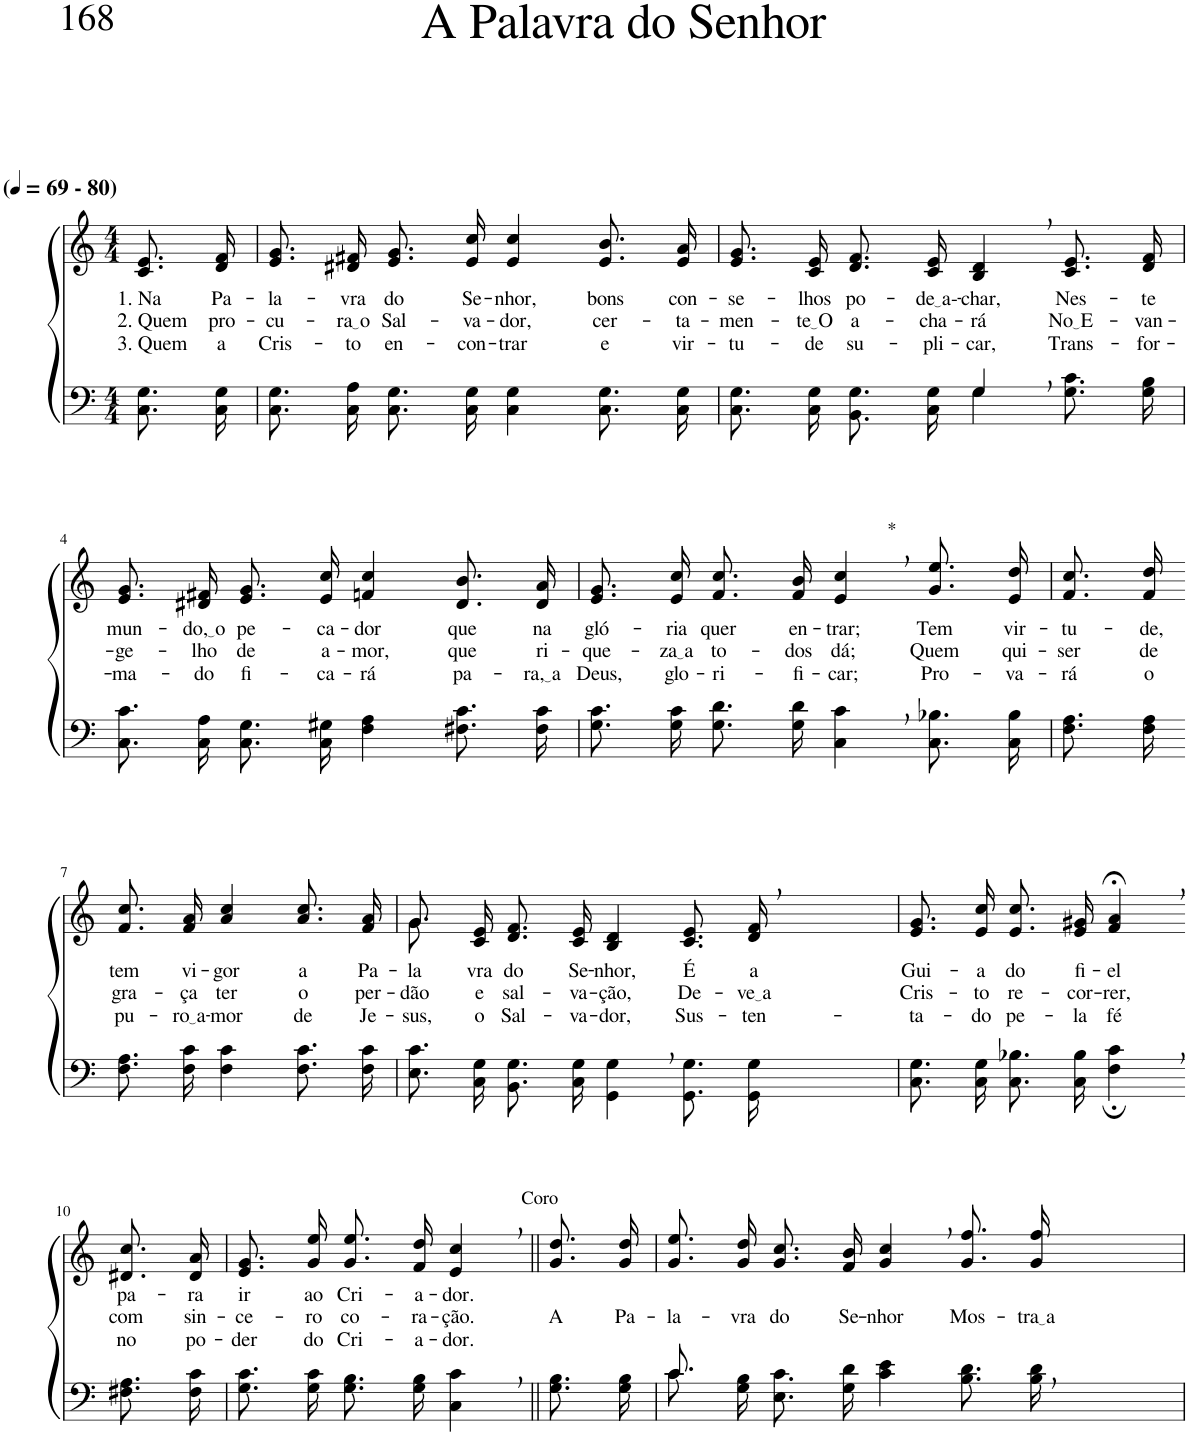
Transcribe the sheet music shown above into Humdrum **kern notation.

**kern	**kern	**text	**text	**text
*part2	*part1	*part1	*part1	*part1
*staff2	*staff1	*staff1	*staff1	*staff1
*I"Parte III e IV	*I"Parte I e II	*	*	*
*clefF4	*clefG2	*	*	*
*Trd1c2	*Trd1c2	*	*	*
*k[]	*k[]	*	*	*
*M4/4	*M4/4	*	*	*
*MM69	*MM69	*	*	*
=1	=1	=1	=1	=1
!	!LO:TX:a:B:t=(	!	!	!
!	!LO:TX:a:B:t=- 80)	!	!	!
!	!	!LO:LY:b	!LO:LY:b	!LO:LY:b
8.C\ 8.G\L	8.c/ 8.e/L	1. Na	2. Quem	3. Quem
!	!	!LO:LY:b	!LO:LY:b	!LO:LY:b
16C\ 16G\Jk	16d/ 16f/Jk	Pa-	pro-	a
=2	=2	=2	=2	=2
!	!	!LO:LY:b	!LO:LY:b	!LO:LY:b
8.C\ 8.G\L	8.e/ 8.g/L	-la-	-cu-	Cris-
!	!	!LO:LY:b	!LO:LY:b	!LO:LY:b
16C\ 16A\Jk	16d#X/ 16f#X/Jk	-vra	ra o	-to
!	!	!LO:LY:b	!LO:LY:b	!LO:LY:b
8.C\ 8.G\L	8.e/ 8.g/L	do	Sal-	en-
!	!	!LO:LY:b	!LO:LY:b	!LO:LY:b
16C\ 16G\Jk	16e/ 16cc/Jk	Se-	-va-	-con-
!	!	!LO:LY:b	!LO:LY:b	!LO:LY:b
4C\ 4G\	4e/ 4cc/	-nhor,	-dor,	-trar
!	!	!LO:LY:b	!LO:LY:b	!LO:LY:b
8.C\ 8.G\L	8.e/ 8.b/L	bons	cer-	e
!	!	!LO:LY:b	!LO:LY:b	!LO:LY:b
16C\ 16G\Jk	16e/ 16a/Jk	con-	-ta-	vir-
=3	=3	=3	=3	=3
*^	*	*	*	*
!	!	!	!LO:LY:b	!LO:LY:b	!LO:LY:b
2ryy	8.C\ 8.G\L	8.e/ 8.g/L	-se-	-men-	-tu-
!	!	!	!LO:LY:b	!LO:LY:b	!LO:LY:b
.	16C\ 16G\Jk	16c/ 16e/Jk	-lhos	te O	-de
!	!	!	!LO:LY:b	!LO:LY:b	!LO:LY:b
.	8.BB\ 8.G\L	8.d/ 8.f/L	po-	a-	su-
!	!	!	!LO:LY:b	!LO:LY:b	!LO:LY:b
.	16C\ 16G\Jk	16c/ 16e/Jk	de a-	-cha-	-pli-
!	!	!	!LO:LY:b	!LO:LY:b	!LO:LY:b
4G,/	4G\	4B/, 4d/,	-char,	-rá	-car,
!	!	!	!LO:LY:b	!LO:LY:b	!LO:LY:b
4ryy	8.G\ 8.c\L	8.c/ 8.e/L	Nes-	No E	Trans-
!	!	!	!LO:LY:b	!LO:LY:b	!LO:LY:b
.	16G\ 16B\Jk	16d/ 16f/Jk	-te	-van-	-for-
!!LO:LB:g=z
=4	=4	=4	=4	=4	=4
!	!	!	!LO:LY:b	!LO:LY:b	!LO:LY:b
*v	*v	*	*	*	*
8.C\ 8.c\L	8.e/ 8.g/L	mun-	-ge-	-ma-
!	!	!LO:LY:b	!LO:LY:b	!LO:LY:b
16C\ 16A\Jk	16d#X/ 16f#X/Jk	do, o	-lho	-do
!	!	!LO:LY:b	!LO:LY:b	!LO:LY:b
8.C\ 8.G\L	8.e/ 8.g/L	pe-	de	fi-
!	!	!LO:LY:b	!LO:LY:b	!LO:LY:b
16C\ 16G#X\Jk	16e/ 16cc/Jk	-ca-	a-	-ca-
!	!	!LO:LY:b	!LO:LY:b	!LO:LY:b
4F\ 4A\	4fn/ 4cc/	-dor	-mor,	-rá
!	!	!LO:LY:b	!LO:LY:b	!LO:LY:b
8.F#X\ 8.c\L	8.d#/ 8.b/L	que	que	pa-
!	!	!LO:LY:b	!LO:LY:b	!LO:LY:b
16F#\ 16c\Jk	16d#/ 16a/Jk	na	ri-	ra, a
=5	=5	=5	=5	=5
!	!	!LO:LY:b	!LO:LY:b	!LO:LY:b
8.G\ 8.c\L	8.e/ 8.g/L	gló-	-que-	Deus,
!	!	!LO:LY:b	!LO:LY:b	!LO:LY:b
16G\ 16c\Jk	16e/ 16cc/Jk	-ria	za a	glo-
!	!	!LO:LY:b	!LO:LY:b	!LO:LY:b
8.G\ 8.d\L	8.f/ 8.cc/L	quer	to-	-ri-
!	!	!LO:LY:b	!LO:LY:b	!LO:LY:b
16G\ 16d\Jk	16f/ 16b/Jk	en-	-dos	-fi-
!	!LO:TX:a:t=*	!	!	!
!	!	!LO:LY:b	!LO:LY:b	!LO:LY:b
4C\, 4c\,	4e/, 4cc/,	-trar;	dá;	-car;
!	!	!LO:LY:b	!LO:LY:b	!LO:LY:b
8.C\ 8.B-X\L	8.g\ 8.ee\L	Tem	Quem	Pro-
!	!	!LO:LY:b	!LO:LY:b	!LO:LY:b
16C\ 16B-\Jk	16e\ 16dd\Jk	vir-	qui-	-va-
=6	=6	=6	=6	=6
!	!	!LO:LY:b	!LO:LY:b	!LO:LY:b
8.F\ 8.A\L	8.f/ 8.cc/L	-tu-	-ser	-rá
!	!	!LO:LY:b	!LO:LY:b	!LO:LY:b
16F\ 16A\Jk	16f/ 16dd/Jk	-de,	de	o
!!LO:LB:g=z
=7-	=7-	=7-	=7-	=7-
!	!	!LO:LY:b	!LO:LY:b	!LO:LY:b
8.F\ 8.A\L	8.f/ 8.cc/L	tem	gra-	pu-
!	!	!LO:LY:b	!LO:LY:b	!LO:LY:b
16F\ 16c\Jk	16f/ 16a/Jk	vi-	-ça	ro a
!	!	!LO:LY:b	!LO:LY:b	!LO:LY:b
4F\ 4c\	4a/ 4cc/	-gor	ter	-mor
!	!	!LO:LY:b	!LO:LY:b	!LO:LY:b
8.F\ 8.c\L	8.a/ 8.cc/L	a	o	de
!	!	!LO:LY:b	!LO:LY:b	!LO:LY:b
16F\ 16c\Jk	16f/ 16a/Jk	Pa-	per-	Je-
=8	=8	=8	=8	=8
!	!	!LO:LY:b	!LO:LY:b	!LO:LY:b
*	*^	*	*	*
8.E\ 8.c\L	8.g\	8.g/L	-la-	-dão	-sus,
!	!	!	!LO:LY:b	!LO:LY:b	!LO:LY:b
16C\ 16G\Jk	2ryy	16c/ 16e/Jk	-vra	e	o
!	!	!	!LO:LY:b	!LO:LY:b	!LO:LY:b
8.BB\ 8.G\L	.	8.d/ 8.f/L	do	sal-	Sal-
!	!	!	!LO:LY:b	!LO:LY:b	!LO:LY:b
16C\ 16G\Jk	.	16c/ 16e/Jk	Se-	-va-	-va-
!	!	!	!LO:LY:b	!LO:LY:b	!LO:LY:b
4GG\, 4G\,	.	4B/ 4d/	-nhor,	-ção,	-dor,
.	4ryy	.	.	.	.
!	!	!	!LO:LY:b	!LO:LY:b	!LO:LY:b
8.GG/ 8.G/L	.	8.c/ 8.e/L	É	De-	Sus-
!	!	!	!LO:LY:b	!LO:LY:b	!LO:LY:b
16GG/ 16G/Jk	16ryy	16d/ 16f/Jk	a	ve a	-ten-
=9	=9	=9	=9	=9	=9
!	!	!	!LO:LY:b	!LO:LY:b	!LO:LY:b
*	*v	*v	*	*	*
8.C\ 8.G\L	8.e/ 8.g/L	Gui-	Cris-	-ta-
!	!	!LO:LY:b	!LO:LY:b	!LO:LY:b
16C\ 16G\Jk	16e/ 16cc/Jk	-a	-to	-do
!	!	!LO:LY:b	!LO:LY:b	!LO:LY:b
8.C\ 8.B-X\L	8.e/ 8.cc/L	do	re-	pe-
!	!	!LO:LY:b	!LO:LY:b	!LO:LY:b
16C\ 16B-\Jk	16e/ 16g#X/Jk	fi-	-cor-	-la
!	!	!LO:LY:b	!LO:LY:b	!LO:LY:b
4F\;, 4c\;,	4f/;<, 4a/;<,	-el	-rer,	fé
!!LO:LB:g=z
=10-	=10-	=10-	=10-	=10-
!	!	!LO:LY:b	!LO:LY:b	!LO:LY:b
8.F#X\ 8.A\L	8.d#X/ 8.cc/L	pa-	com	no
!	!	!LO:LY:b	!LO:LY:b	!LO:LY:b
16F#\ 16c\Jk	16d#/ 16a/Jk	-ra	sin-	po-
=11	=11	=11	=11	=11
!	!	!LO:LY:b	!LO:LY:b	!LO:LY:b
8.G\ 8.c\L	8.e/ 8.g/L	ir	-ce-	-der
!	!	!LO:LY:b	!LO:LY:b	!LO:LY:b
16G\ 16c\Jk	16g/ 16ee/Jk	ao	-ro	do
!	!	!LO:LY:b	!LO:LY:b	!LO:LY:b
8.G\ 8.B\L	8.g\ 8.ee\L	Cri-	co-	Cri-
!	!	!LO:LY:b	!LO:LY:b	!LO:LY:b
16G\ 16B\Jk	16f\ 16dd\Jk	-a-	-ra-	-a-
!	!LO:TX:a:t=Coro	!	!	!
!	!	!LO:LY:b	!LO:LY:b	!LO:LY:b
4C\, 4c\,	4e/, 4cc/,	-dor.	-ção.	-dor.
=12||	=12||	=12||	=12||	=12||
!	!	!	!LO:LY:b	!
8.G\ 8.B\L	8.g\ 8.dd\L	.	A	.
!	!	!	!LO:LY:b	!
16G\ 16B\Jk	16g\ 16dd\Jk	.	Pa-	.
=13	=13	=13	=13	=13
*^	*	*	*	*
!	!	!	!	!LO:LY:b	!
8.c/	8.c\L	8.g\ 8.ee\L	.	-la-	.
!	!	!	!	!LO:LY:b	!
2ryy	16G\ 16B\Jk	16g\ 16dd\Jk	.	-vra	.
!	!	!	!	!LO:LY:b	!
.	8.E\ 8.c\L	8.g/ 8.cc/L	.	do	.
!	!	!	!	!LO:LY:b	!
.	16G\ 16d\Jk	16f/ 16b/Jk	.	Se-	.
!	!	!	!	!LO:LY:b	!
.	4c\ 4e\	4g/, 4cc/,	.	-nhor	.
4ryy	.	.	.	.	.
!	!	!	!	!LO:LY:b	!
.	8.B\ 8.d\L	8.g\ 8.ff\L	.	Mos-	.
!	!	!	!	!LO:LY:b	!
16ryy	16B\ 16d\Jk	16g\ 16ff\Jk	.	tra a	.
*v	*v	*	*	*	*
=	=	=	=	=
*-	*-	*-	*-	*-
